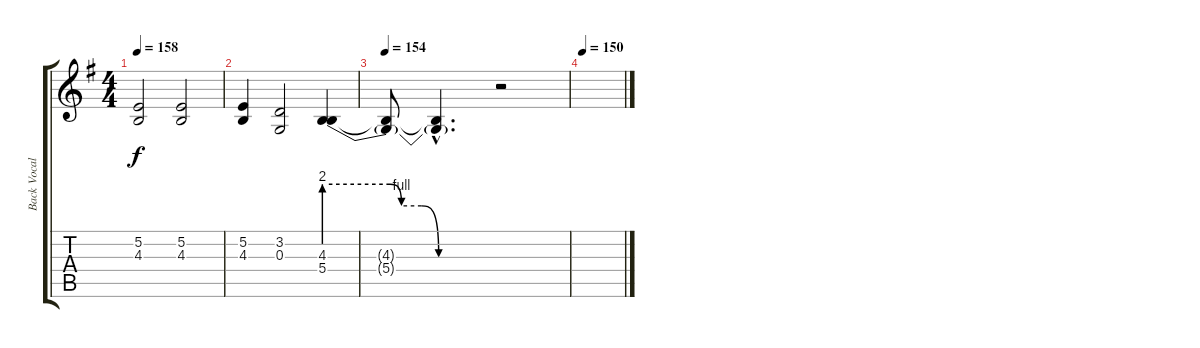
\track ("Back Vocals" "Back Vocal") {instrument lead6voice}
\staff {score tabs}
\tuning (E4 B3 G3 D3 A2 E2) {hide}
\ts (4 4)
\tempo 158
\clef g2
\ks g
(5.2 4.3).2{dy f} (5.2 4.3).2 |
(5.2 4.3).4 (3.2 0.3).2 (4.3 5.4{be (custom 0 8 23 8 27 4 34 4 40 0 60 0)}).4 |
\tempo 154
(4.3{t} 5.4{t}).8 (4.3{hac t} 5.4{hac t}).4{d} r.2 |
\tempo 150
